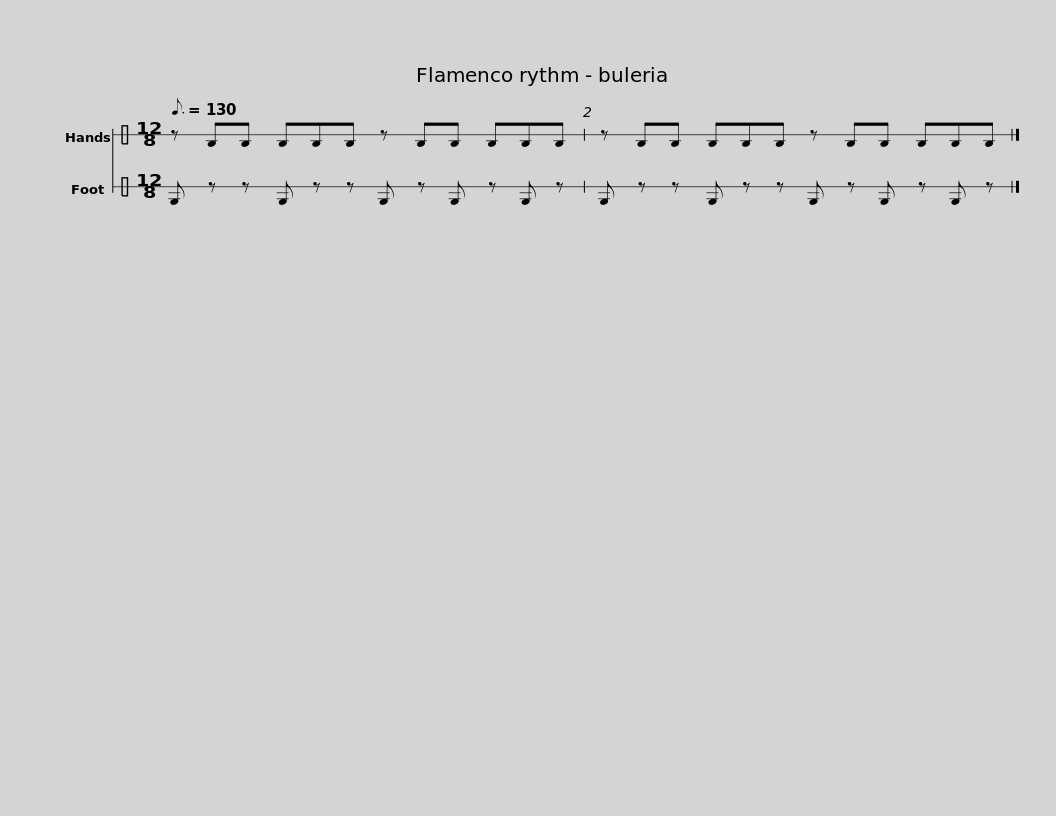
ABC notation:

X:1
%%score 1 2
L:1/8
Q:3/16=130
M:12/8
I:linebreak $
K:C
V:1 perc stafflines=1
K:none
V:2 perc stafflines=1
K:none
V:1
 z FF FFF z FF FFF | z FF FFF z FF FFF |] %2
V:2
 D z z D z z D z D z D z | D z z D z z D z D z D z |] %2
